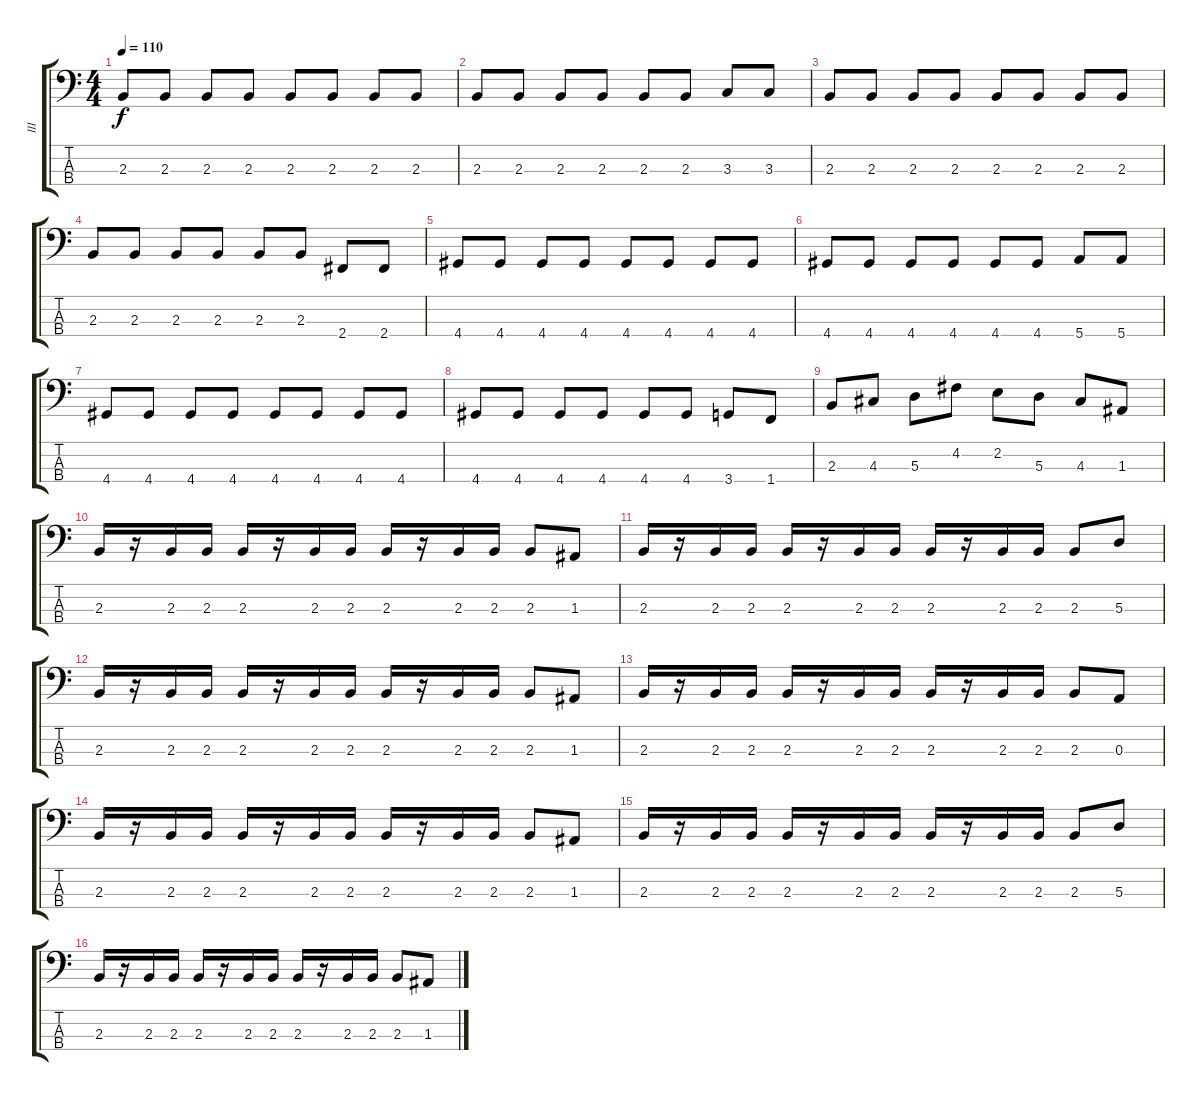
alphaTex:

\track ("III" "III") {instrument electricbassfinger}
\staff {score tabs}
\tuning (G2 D2 A1 E1) {hide}
\ts (4 4)
\tempo 110
\clef f4
\ks c
2.3.8{dy f instrument electricbassfinger} 2.3.8 2.3.8 2.3.8 2.3.8 2.3.8 2.3.8 2.3.8 |
2.3.8 2.3.8 2.3.8 2.3.8 2.3.8 2.3.8 3.3.8 3.3.8 |
2.3.8 2.3.8 2.3.8 2.3.8 2.3.8 2.3.8 2.3.8 2.3.8 |
2.3.8 2.3.8 2.3.8 2.3.8 2.3.8 2.3.8 2.4.8 2.4.8 |
4.4.8 4.4.8 4.4.8 4.4.8 4.4.8 4.4.8 4.4.8 4.4.8 |
4.4.8 4.4.8 4.4.8 4.4.8 4.4.8 4.4.8 5.4.8 5.4.8 |
4.4.8 4.4.8 4.4.8 4.4.8 4.4.8 4.4.8 4.4.8 4.4.8 |
4.4.8 4.4.8 4.4.8 4.4.8 4.4.8 4.4.8 3.4.8 1.4.8 |
2.3.8 4.3.8 5.3.8 4.2.8 2.2.8 5.3.8 4.3.8 1.3.8 |
2.3.16 r.16 2.3.16 2.3.16 2.3.16 r.16 2.3.16 2.3.16 2.3.16 r.16 2.3.16 2.3.16 2.3.8 1.3.8 |
2.3.16 r.16 2.3.16 2.3.16 2.3.16 r.16 2.3.16 2.3.16 2.3.16 r.16 2.3.16 2.3.16 2.3.8 5.3.8 |
2.3.16 r.16 2.3.16 2.3.16 2.3.16 r.16 2.3.16 2.3.16 2.3.16 r.16 2.3.16 2.3.16 2.3.8 1.3.8 |
2.3.16 r.16 2.3.16 2.3.16 2.3.16 r.16 2.3.16 2.3.16 2.3.16 r.16 2.3.16 2.3.16 2.3.8 0.3.8 |
2.3.16 r.16 2.3.16 2.3.16 2.3.16 r.16 2.3.16 2.3.16 2.3.16 r.16 2.3.16 2.3.16 2.3.8 1.3.8 |
2.3.16 r.16 2.3.16 2.3.16 2.3.16 r.16 2.3.16 2.3.16 2.3.16 r.16 2.3.16 2.3.16 2.3.8 5.3.8 |
2.3.16 r.16 2.3.16 2.3.16 2.3.16 r.16 2.3.16 2.3.16 2.3.16 r.16 2.3.16 2.3.16 2.3.8 1.3.8
